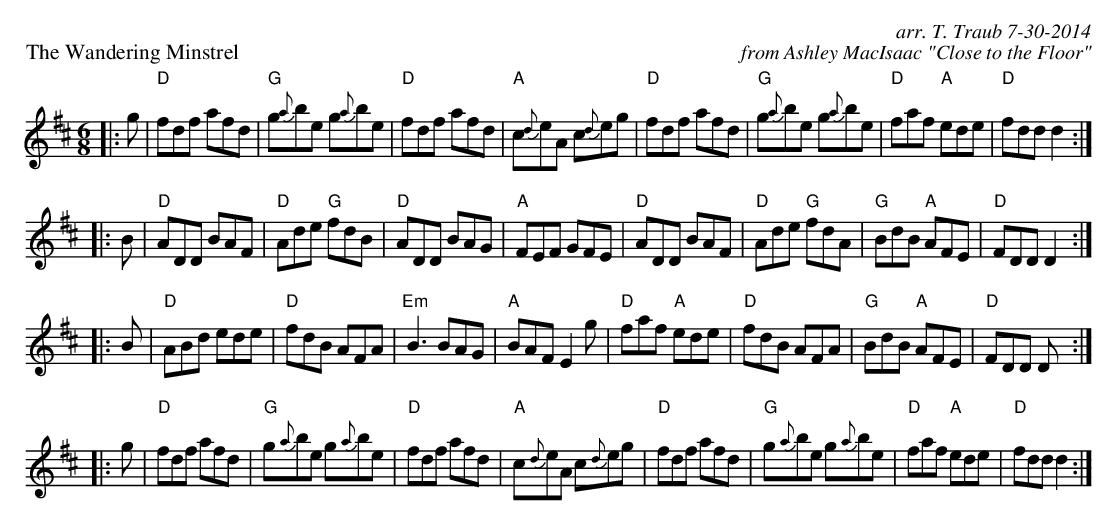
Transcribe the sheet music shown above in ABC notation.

X:1
P: The Wandering Minstrel
M: 6/8
L: 1/8
C: arr. T. Traub 7-30-2014
C: from Ashley MacIsaac "Close to the Floor"
K: D
|: g|"D"fdf afd|"G"g{a}be g{a}be|"D"fdf afd|"A"c{d}eA c{d}eg|"D"fdf afd|"G"g{a}be g{a}be|"D"faf "A"ede|"D"fdd d2 :|
|: B|"D"ADD BAF|"D"Ade "G"fdB|"D"ADD BAG|"A"FEF GFE|"D"ADD BAF|"D"Ade "G"fdA|"G"BdB "A"AFE|"D"FDD D2 :|
|: B|"D"ABd ede|"D"fdB AFA|"Em"B3 BAG|"A"BAF E2 g|"D"faf "A"ede|"D"fdB AFA|"G"BdB "A"AFE|"D"FDD D :|
|: g|"D"fdf afd|"G"g{a}be g{a}be|"D"fdf afd|"A"c{d}eA c{d}eg|"D"fdf afd|"G"g{a}be g{a}be|"D"faf "A"ede|"D"fdd d2 :|
